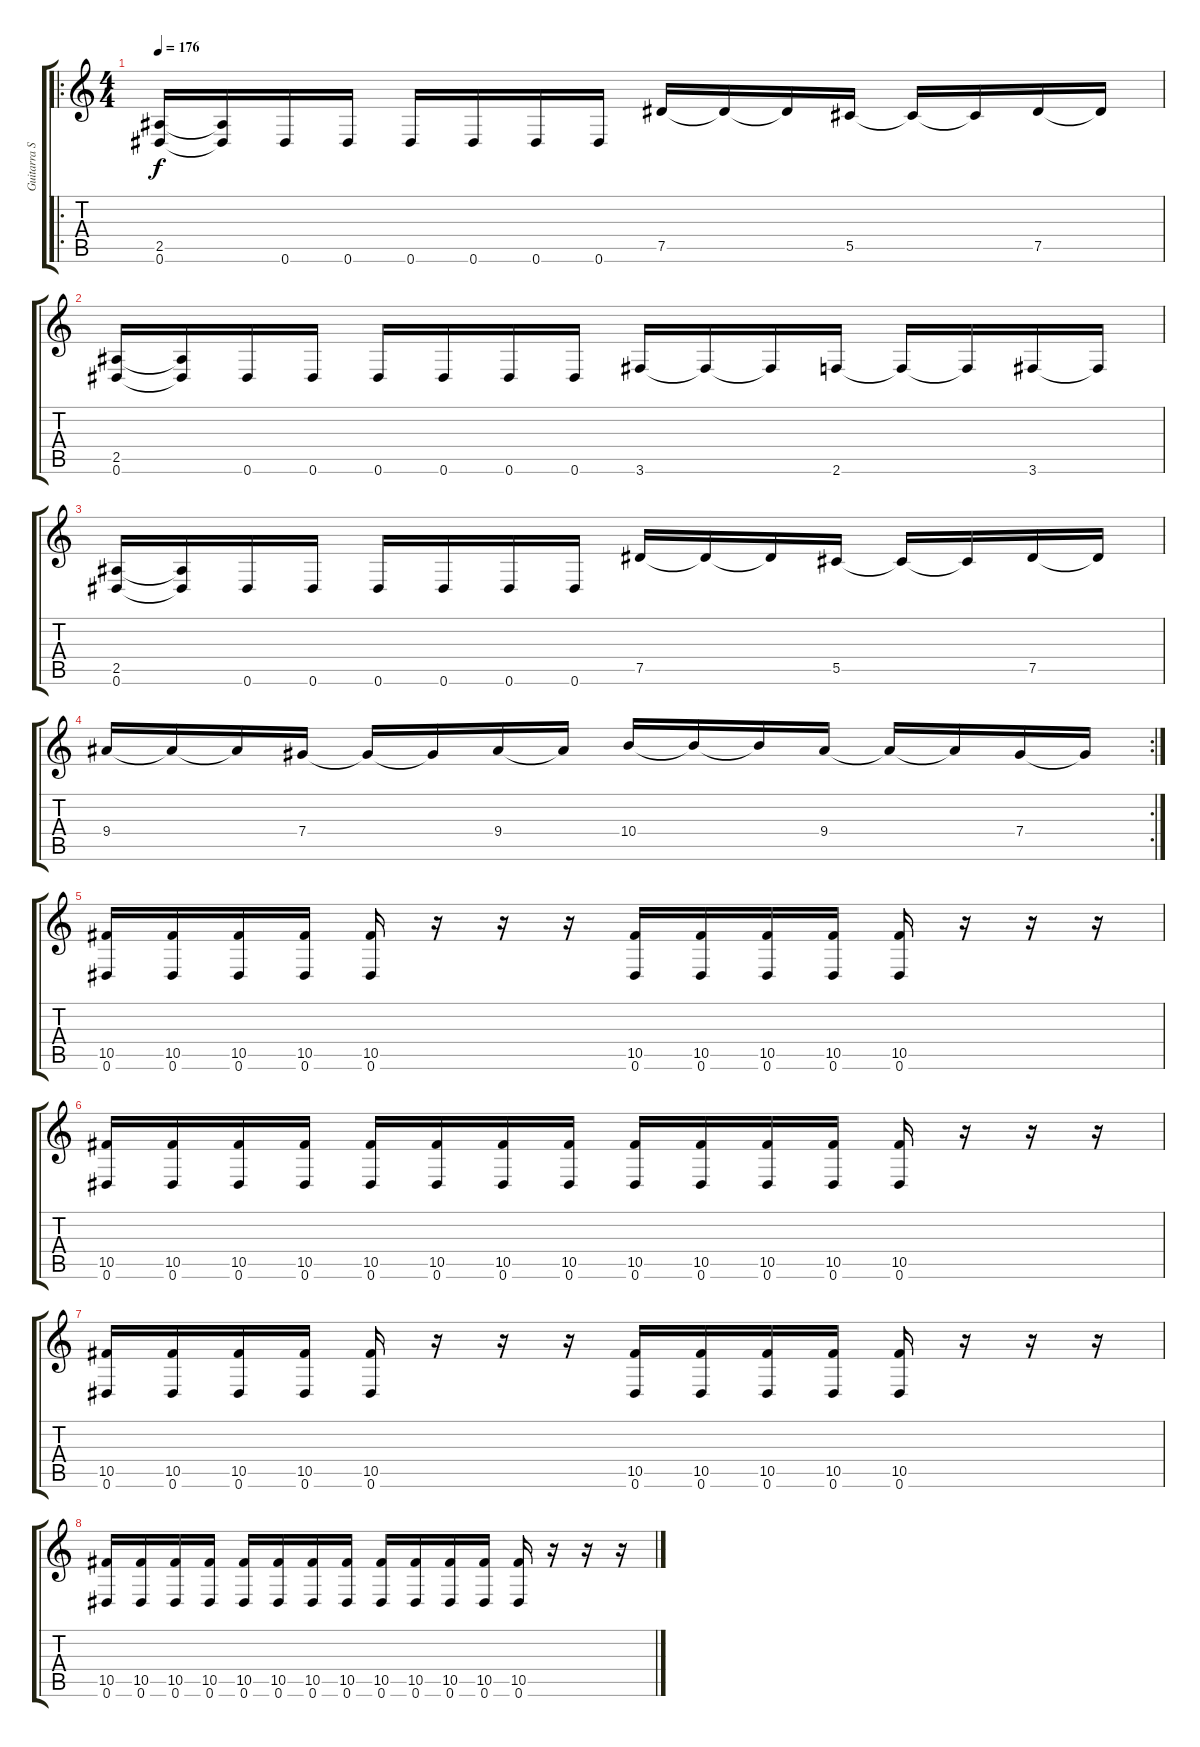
\track ("Guitarra Solo" "Guitarra S") {instrument distortionguitar}
\staff {score tabs}
\tuning (Eb4 Bb3 Gb3 Db3 Ab2 Eb2) {hide}
\ro
\ts (4 4)
\tempo 176
\clef g2
\ks c
(2.5 0.6).16{dy f} (2.5{t} 0.6{t}).16 0.6.16 0.6.16 0.6.16 0.6.16 0.6.16 0.6.16 7.5.16 7.5{t}.16 7.5{t}.16 5.5.16 5.5{t}.16 5.5{t}.16 7.5.16 7.5{t}.16 |
(2.5 0.6).16 (2.5{t} 0.6{t}).16 0.6.16 0.6.16 0.6.16 0.6.16 0.6.16 0.6.16 3.6.16 3.6{t}.16 3.6{t}.16 2.6.16 2.6{t}.16 2.6{t}.16 3.6.16 3.6{t}.16 |
(2.5 0.6).16 (2.5{t} 0.6{t}).16 0.6.16 0.6.16 0.6.16 0.6.16 0.6.16 0.6.16 7.5.16 7.5{t}.16 7.5{t}.16 5.5.16 5.5{t}.16 5.5{t}.16 7.5.16 7.5{t}.16 |
\rc 2
9.4.16 9.4{t}.16 9.4{t}.16 7.4.16 7.4{t}.16 7.4{t}.16 9.4.16 9.4{t}.16 10.4.16 10.4{t}.16 10.4{t}.16 9.4.16 9.4{t}.16 9.4{t}.16 7.4.16 7.4{t}.16 |
(10.5 0.6).16 (10.5 0.6).16 (10.5 0.6).16 (10.5 0.6).16 (10.5 0.6).16 r.16 r.16 r.16 (10.5 0.6).16 (10.5 0.6).16 (10.5 0.6).16 (10.5 0.6).16 (10.5 0.6).16 r.16 r.16 r.16 |
(10.5 0.6).16 (10.5 0.6).16 (10.5 0.6).16 (10.5 0.6).16 (10.5 0.6).16 (10.5 0.6).16 (10.5 0.6).16 (10.5 0.6).16 (10.5 0.6).16 (10.5 0.6).16 (10.5 0.6).16 (10.5 0.6).16 (10.5 0.6).16 r.16 r.16 r.16 |
(10.5 0.6).16 (10.5 0.6).16 (10.5 0.6).16 (10.5 0.6).16 (10.5 0.6).16 r.16 r.16 r.16 (10.5 0.6).16 (10.5 0.6).16 (10.5 0.6).16 (10.5 0.6).16 (10.5 0.6).16 r.16 r.16 r.16 |
(10.5 0.6).16 (10.5 0.6).16 (10.5 0.6).16 (10.5 0.6).16 (10.5 0.6).16 (10.5 0.6).16 (10.5 0.6).16 (10.5 0.6).16 (10.5 0.6).16 (10.5 0.6).16 (10.5 0.6).16 (10.5 0.6).16 (10.5 0.6).16 r.16 r.16 r.16
